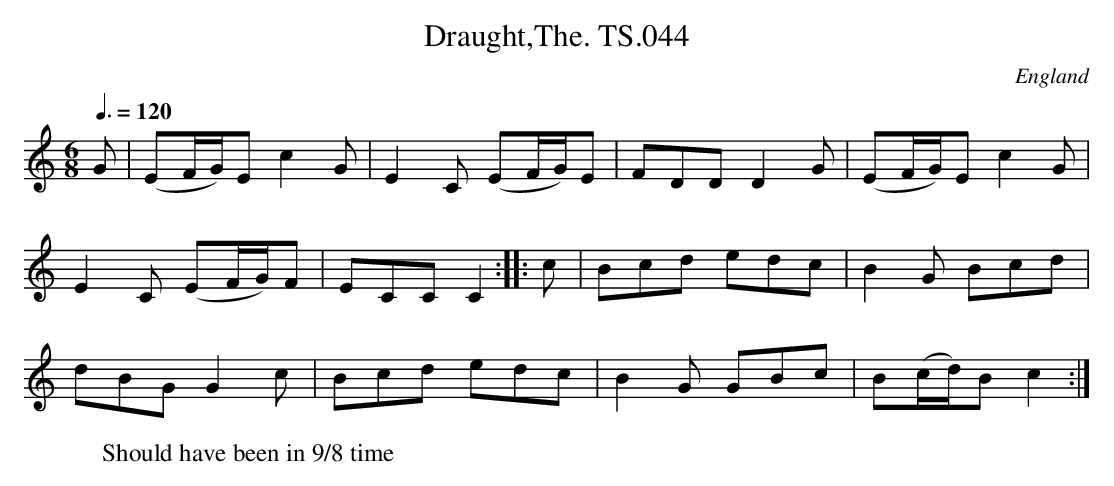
X:1
T:Draught,The. TS.044
M:6/8
W:Should have been in 9/8 time
L:1/8
Q:3/8=120
O:England
K:C major
G|(EF/G/)Ec2G|E2C (EF/G/)E|FDDD2G|(EF/G/)Ec2G|!
E2C (EF/G/)F|ECCC2::c|Bcd edc|B2G Bcd|!
dBG G2c|Bcd edc|B2G GBc|B(c/d/)Bc2:|]
